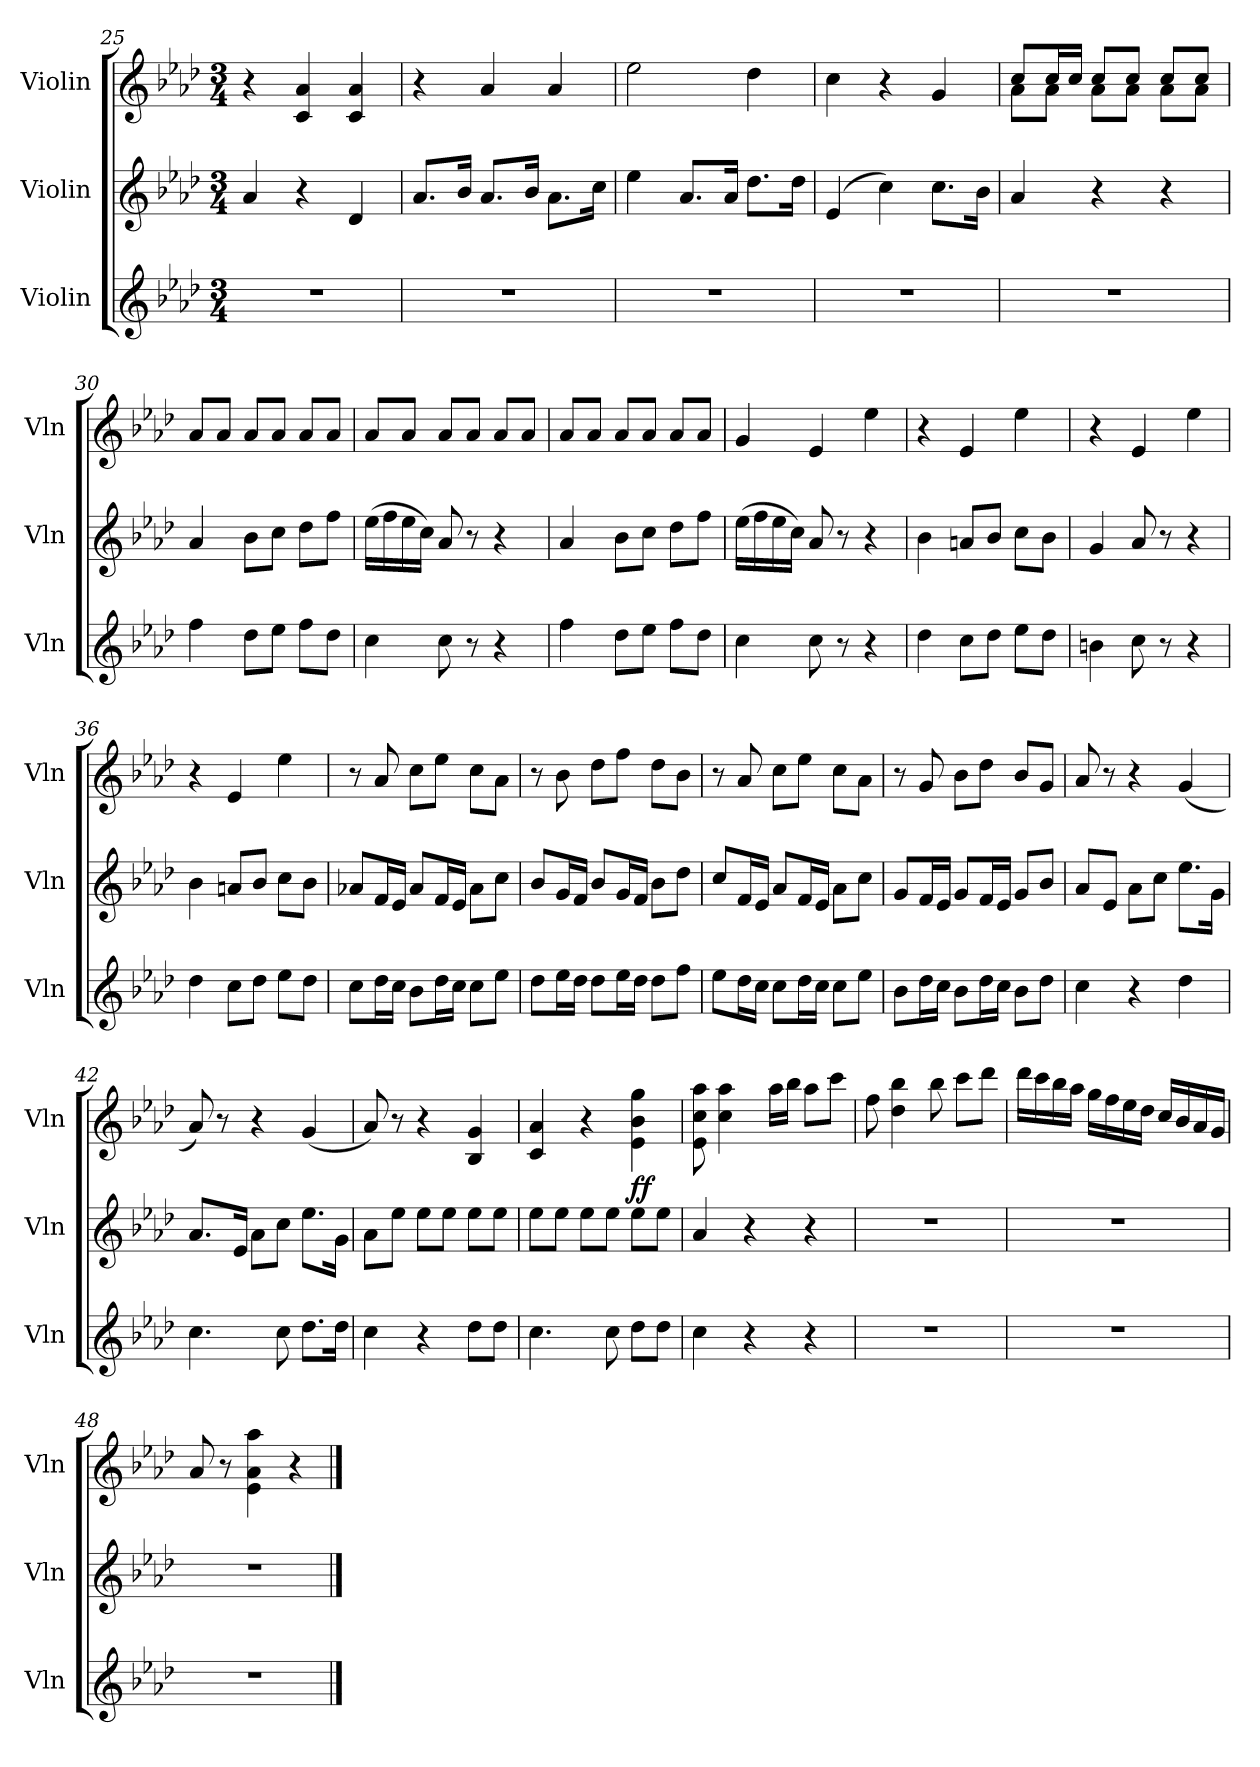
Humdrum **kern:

**kern	**kern	**kern	**dynam
*part3	*part2	*part1	*part1
*staff3	*staff2	*staff1	*staff1
*I"Violin	*I"Violin	*I"Violin	*
*I'Vln	*I'Vln	*I'Vln	*
*clefG2	*clefG2	*clefG2	*
*k[b-e-a-d-]	*k[b-e-a-d-]	*k[b-e-a-d-]	*
*M3/4	*M3/4	*M3/4	*
=25	=25	=25	=25
2.r	4a-/	4r	.
.	4r	4c/ 4a-/	.
.	4d-/	4c/ 4a-/	.
!!LO:PB:g=z
=26	=26	=26	=26
2.r	8.a-/L	4r	.
.	16b-/Jk	.	.
.	8.a-/L	4a-/	.
.	16b-/Jk	.	.
.	8.a-\L	4a-/	.
.	16cc\Jk	.	.
=27	=27	=27	=27
2.r	4ee-\	2ee-\	.
.	8.a-/L	.	.
.	16a-/Jk	.	.
.	8.dd-\L	4dd-\	.
.	16dd-\Jk	.	.
=28	=28	=28	=28
2.r	(>4e-/	4cc\	.
.	4cc\)	4r	.
.	8.cc\L	4g/	.
.	16b-\Jk	.	.
=29	=29	=29	=29
*	*	*^	*
2.r	4a-/	8cc/L	8a-\L	.
.	.	16cc/L	8a-\J	.
.	.	16cc/JJ	.	.
.	4r	8cc/L	8a-\L	.
.	.	8cc/J	8a-\J	.
.	4r	8cc/L	8a-\L	.
.	.	8cc/J	8a-\J	.
*	*	*v	*v	*
=30	=30	=30	=30
4ff\	4a-/	8a-/L	.
.	.	8a-/J	.
8dd-\L	8b-\L	8a-/L	.
8ee-\J	8cc\J	8a-/J	.
8ff\L	8dd-\L	8a-/L	.
8dd-\J	8ff\J	8a-/J	.
!!LO:LB:g=z
=31	=31	=31	=31
4cc\	(>16ee-\LL	8a-/L	.
.	16ff\	.	.
.	16ee-\	8a-/J	.
.	16cc\JJ)	.	.
8cc\	8a-/	8a-/L	.
8r	8r	8a-/J	.
4r	4r	8a-/L	.
.	.	8a-/J	.
=32	=32	=32	=32
4ff\	4a-/	8a-/L	.
.	.	8a-/J	.
8dd-\L	8b-\L	8a-/L	.
8ee-\J	8cc\J	8a-/J	.
8ff\L	8dd-\L	8a-/L	.
8dd-\J	8ff\J	8a-/J	.
=33	=33	=33	=33
4cc\	(>16ee-\LL	4g/	.
.	16ff\	.	.
.	16ee-\	.	.
.	16cc\JJ)	.	.
8cc\	8a-/	4e-/	.
8r	8r	.	.
4r	4r	4ee-\	.
=34	=34	=34	=34
4dd-\	4b-\	4r	.
8cc\L	8an/L	4e-/	.
8dd-\J	8b-/J	.	.
8ee-\L	8cc\L	4ee-\	.
8dd-\J	8b-\J	.	.
=35	=35	=35	=35
4bn\	4g/	4r	.
8cc\	8a-/	4e-/	.
8r	8r	.	.
4r	4r	4ee-\	.
!!LO:LB:g=z
=36	=36	=36	=36
4dd-\	4b-\	4r	.
8cc\L	8an/L	4e-/	.
8dd-\J	8b-/J	.	.
8ee-\L	8cc\L	4ee-\	.
8dd-\J	8b-\J	.	.
=37	=37	=37	=37
8cc\L	8a-X/L	8r	.
16dd-\L	16f/L	8a-/	.
16cc\JJ	16e-/JJ	.	.
8b-\L	8a-/L	8cc\L	.
16dd-\L	16f/L	8ee-\J	.
16cc\JJ	16e-/JJ	.	.
8cc\L	8a-\L	8cc\L	.
8ee-\J	8cc\J	8a-\J	.
=38	=38	=38	=38
8dd-\L	8b-/L	8r	.
16ee-\L	16g/L	8b-\	.
16dd-\JJ	16f/JJ	.	.
8dd-\L	8b-/L	8dd-\L	.
16ee-\L	16g/L	8ff\J	.
16dd-\JJ	16f/JJ	.	.
8dd-\L	8b-\L	8dd-\L	.
8ff\J	8dd-\J	8b-\J	.
=39	=39	=39	=39
8ee-\L	8cc/L	8r	.
16dd-\L	16f/L	8a-/	.
16cc\JJ	16e-/JJ	.	.
8cc\L	8a-/L	8cc\L	.
16dd-\L	16f/L	8ee-\J	.
16cc\JJ	16e-/JJ	.	.
8cc\L	8a-\L	8cc\L	.
8ee-\J	8cc\J	8a-\J	.
!!LO:LB:g=z
=40	=40	=40	=40
8b-\L	8g/L	8r	.
16dd-\L	16f/L	8g/	.
16cc\JJ	16e-/JJ	.	.
8b-\L	8g/L	8b-\L	.
16dd-\L	16f/L	8dd-\J	.
16cc\JJ	16e-/JJ	.	.
8b-\L	8g/L	8b-/L	.
8dd-\J	8b-/J	8g/J	.
=41	=41	=41	=41
4cc\	8a-/L	8a-/	.
.	8e-/J	8r	.
4r	8a-\L	4r	.
.	8cc\J	.	.
4dd-\	8.ee-\L	(<4g/	.
.	16g\Jk	.	.
=42	=42	=42	=42
4.cc\	8.a-/L	8a-/)	.
.	.	8r	.
.	16e-/Jk	.	.
.	8a-\L	4r	.
8cc\	8cc\J	.	.
8.dd-\L	8.ee-\L	(<4g/	.
16dd-\Jk	16g\Jk	.	.
=43	=43	=43	=43
4cc\	8a-\L	8a-/)	.
.	8ee-\J	8r	.
4r	8ee-\L	4r	.
.	8ee-\J	.	.
8dd-\L	8ee-\L	4B-/ 4g/	.
8dd-\J	8ee-\J	.	.
=44	=44	=44	=44
4.cc\	8ee-\L	4c/ 4a-/	.
.	8ee-\J	.	.
.	8ee-\L	4r	.
8cc\	8ee-\J	.	.
!	!	!	!LO:DY:b
8dd-\L	8ee-\L	4e-\ 4b-\ 4gg\	ff
8dd-\J	8ee-\J	.	.
!!LO:PB:g=z
=45	=45	=45	=45
4cc\	4a-/	8e-\ 8cc\ 8aa-\	.
.	.	4cc\ 4aa-\	.
4r	4r	.	.
.	.	16aa-\LL	.
.	.	16bb-\JJ	.
4r	4r	8aa-\L	.
.	.	8ccc\J	.
=46	=46	=46	=46
2.r	2.r	8ff\	.
.	.	4dd-\ 4bb-\	.
.	.	8bb-\	.
.	.	8ccc\L	.
.	.	8ddd-\J	.
=47	=47	=47	=47
2.r	2.r	16ddd-\LL	.
.	.	16ccc\	.
.	.	16bb-\	.
.	.	16aa-\JJ	.
.	.	16gg\LL	.
.	.	16ff\	.
.	.	16ee-\	.
.	.	16dd-\JJ	.
.	.	16cc/LL	.
.	.	16b-/	.
.	.	16a-/	.
.	.	16g/JJ	.
=48	=48	=48	=48
2.r	2.r	8a-/	.
.	.	8r	.
.	.	4e-\ 4a-\ 4aa-\	.
.	.	4r	.
==	==	==	==
*-	*-	*-	*-
